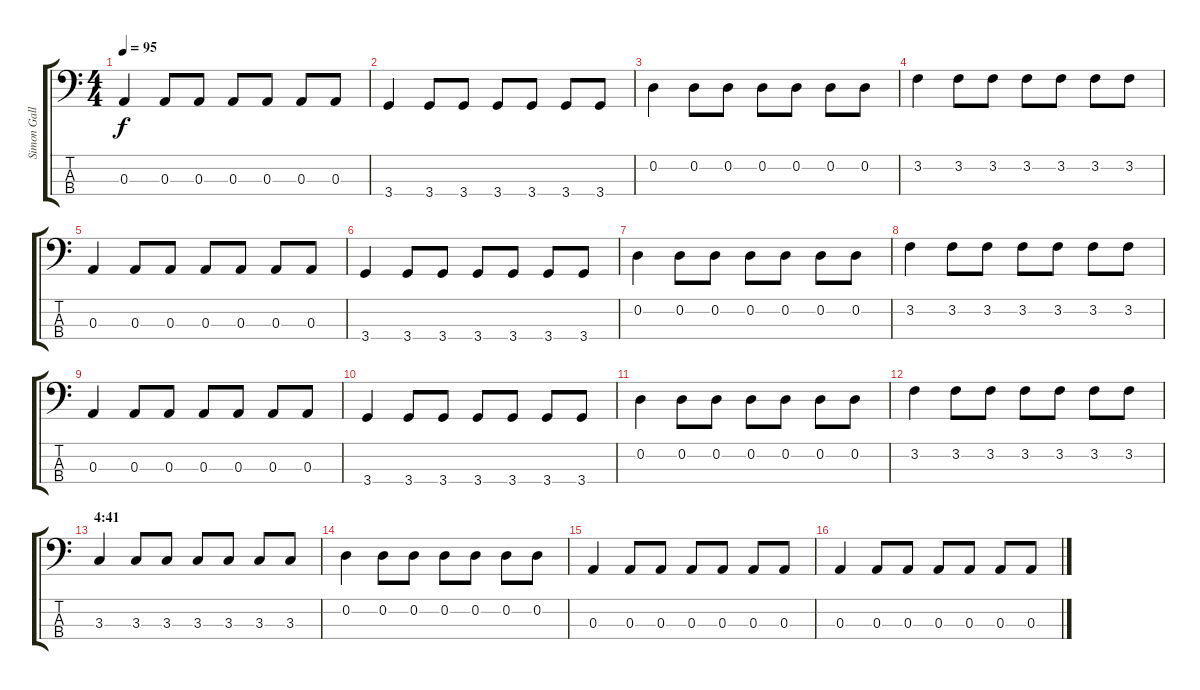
\track ("Simon Gallup (bass)" "Simon Gall") {instrument electricbasspick}
\staff {score tabs}
\tuning (G2 D2 A1 E1) {hide}
\ts (4 4)
\tempo 95
\clef f4
\ks c
0.3.4{dy f} 0.3.8 0.3.8 0.3.8 0.3.8 0.3.8 0.3.8 |
3.4.4 3.4.8 3.4.8 3.4.8 3.4.8 3.4.8 3.4.8 |
0.2.4 0.2.8 0.2.8 0.2.8 0.2.8 0.2.8 0.2.8 |
3.2.4 3.2.8 3.2.8 3.2.8 3.2.8 3.2.8 3.2.8 |
0.3.4 0.3.8 0.3.8 0.3.8 0.3.8 0.3.8 0.3.8 |
3.4.4 3.4.8 3.4.8 3.4.8 3.4.8 3.4.8 3.4.8 |
0.2.4 0.2.8 0.2.8 0.2.8 0.2.8 0.2.8 0.2.8 |
3.2.4 3.2.8 3.2.8 3.2.8 3.2.8 3.2.8 3.2.8 |
0.3.4 0.3.8 0.3.8 0.3.8 0.3.8 0.3.8 0.3.8 |
3.4.4 3.4.8 3.4.8 3.4.8 3.4.8 3.4.8 3.4.8 |
0.2.4 0.2.8 0.2.8 0.2.8 0.2.8 0.2.8 0.2.8 |
3.2.4 3.2.8 3.2.8 3.2.8 3.2.8 3.2.8 3.2.8 |
\section ("" "4:41")
3.3.4 3.3.8 3.3.8 3.3.8 3.3.8 3.3.8 3.3.8 |
0.2.4 0.2.8 0.2.8 0.2.8 0.2.8 0.2.8 0.2.8 |
0.3.4 0.3.8 0.3.8 0.3.8 0.3.8 0.3.8 0.3.8 |
0.3.4 0.3.8 0.3.8 0.3.8 0.3.8 0.3.8 0.3.8
